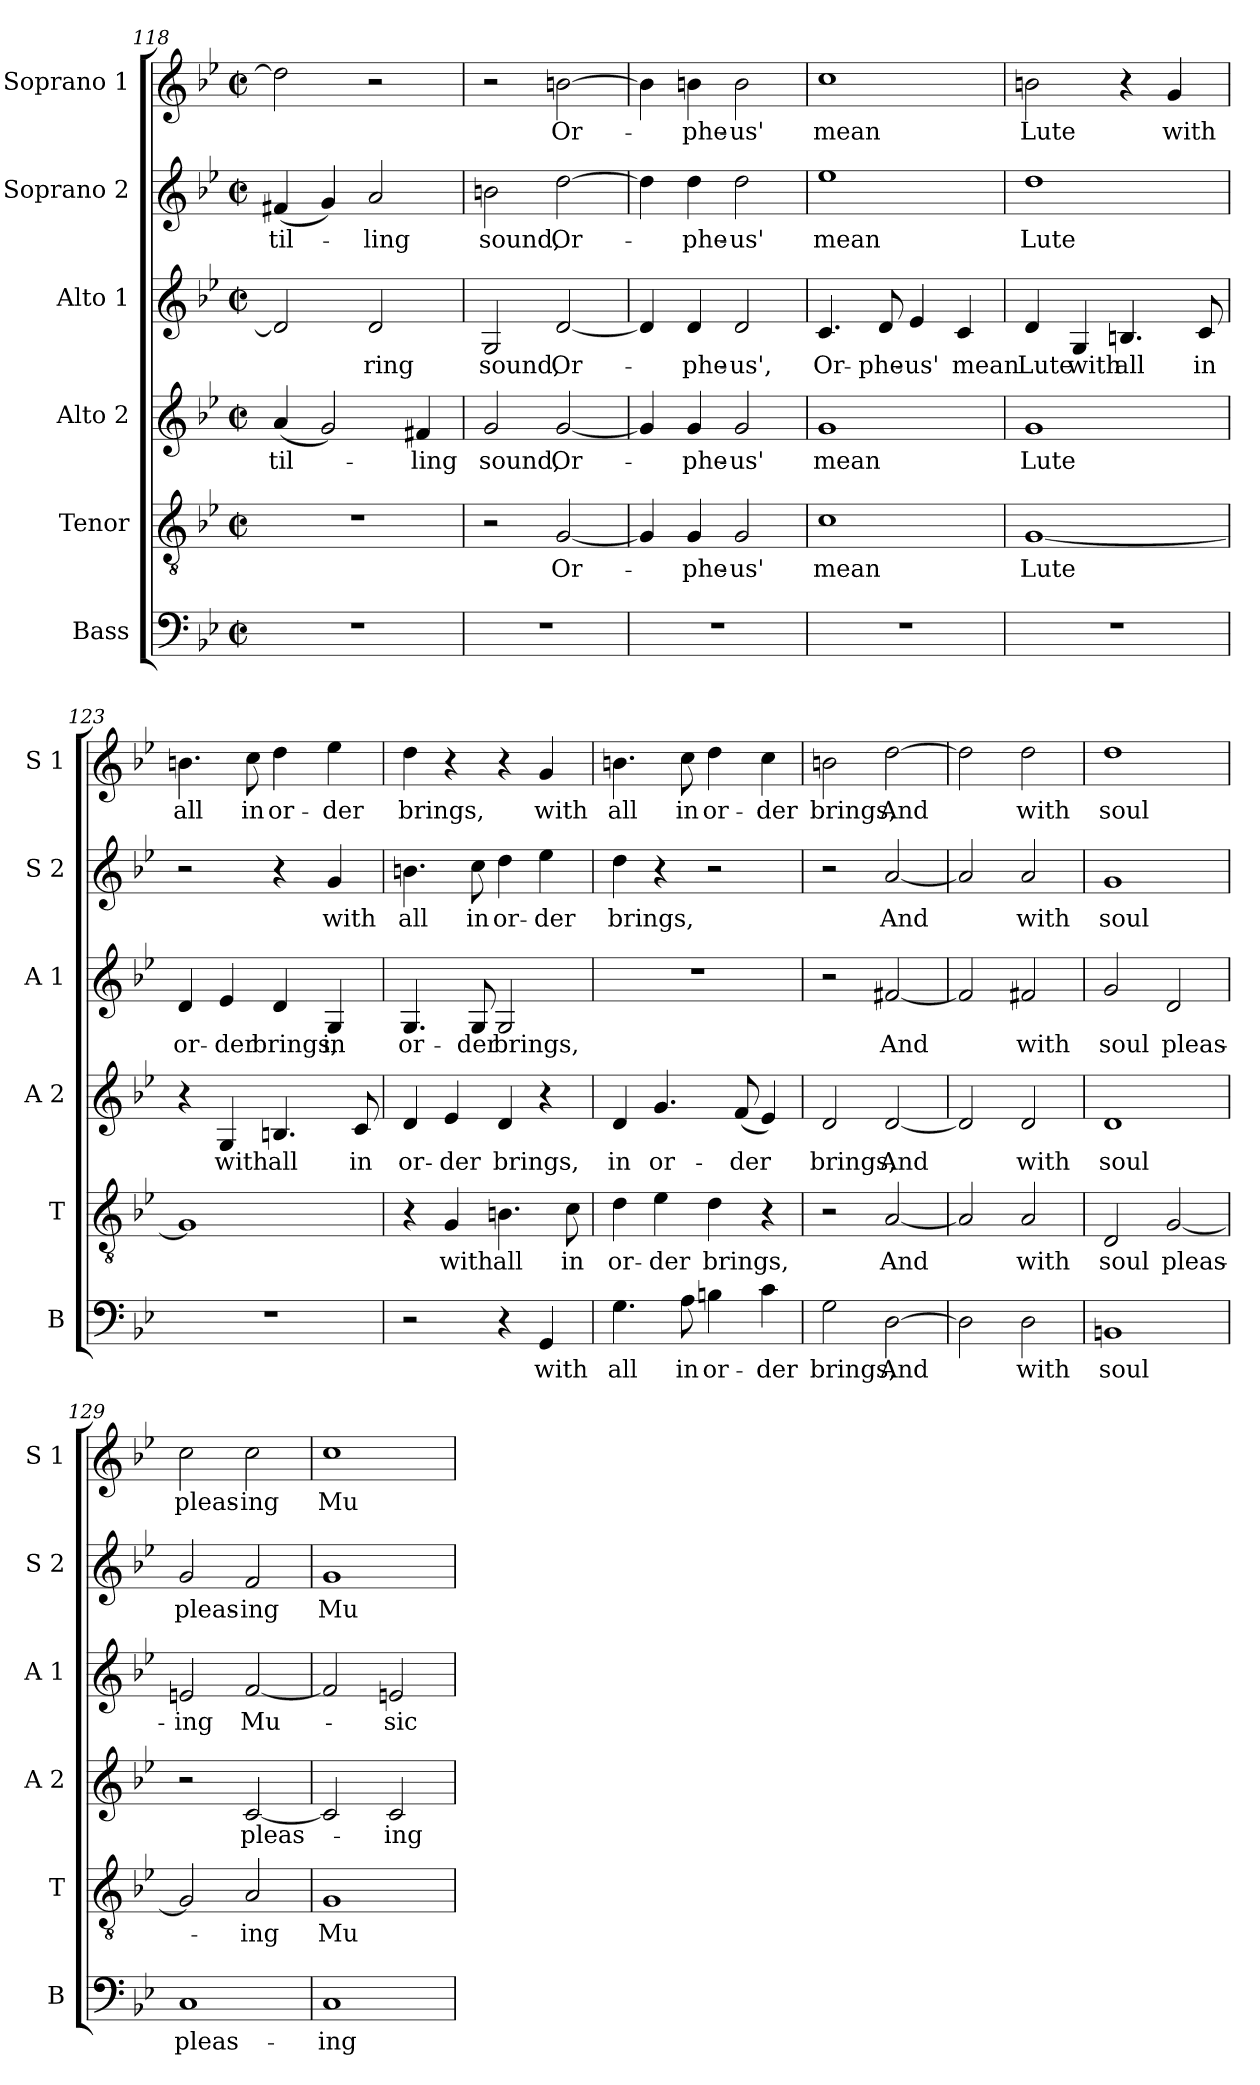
**kern	**text	**kern	**text	**kern	**text	**kern	**text	**kern	**text	**kern	**text
*part6	*part6	*part5	*part5	*part4	*part4	*part3	*part3	*part2	*part2	*part1	*part1
*staff6	*staff6	*staff5	*staff5	*staff4	*staff4	*staff3	*staff3	*staff2	*staff2	*staff1	*staff1
*I"Bass	*	*I"Tenor	*	*I"Alto 2	*	*I"Alto 1	*	*I"Soprano 2	*	*I"Soprano 1	*
*I'B	*	*I'T	*	*I'A 2	*	*I'A 1	*	*I'S 2	*	*I'S 1	*
*clefF4	*	*clefGv2	*	*clefG2	*	*clefG2	*	*clefG2	*	*clefG2	*
*k[b-e-]	*	*k[b-e-]	*	*k[b-e-]	*	*k[b-e-]	*	*k[b-e-]	*	*k[b-e-]	*
*B-:	*	*B-:	*	*B-:	*	*B-:	*	*B-:	*	*B-:	*
*M2/2	*	*M2/2	*	*M2/2	*	*M2/2	*	*M2/2	*	*M2/2	*
*met(c|)	*	*met(c|)	*	*met(c|)	*	*met(c|)	*	*met(c|)	*	*met(c|)	*
=118	=118	=118	=118	=118	=118	=118	=118	=118	=118	=118	=118
1r	.	1r	.	(4a/	-til-	2d/]	.	(4f#X/	-til-	2dd\]	.
.	.	.	.	2g/)	.	.	.	4g/)	.	.	.
.	.	.	.	.	.	2d/	-ring	2a/	-ling	2r	.
.	.	.	.	4f#X/	-ling	.	.	.	.	.	.
=119	=119	=119	=119	=119	=119	=119	=119	=119	=119	=119	=119
1r	.	2r	.	2g/	sound,	2G/	sound,	2bn\	sound,	2r	.
.	.	[2G/	Or-	[2g/	Or-	[2d/	Or-	[2dd\	Or-	[2bn\	Or-
=120	=120	=120	=120	=120	=120	=120	=120	=120	=120	=120	=120
1r	.	4G/]	.	4g/]	.	4d/]	.	4dd\]	.	4b\]	.
.	.	4G/	-phe-	4g/	-phe-	4d/	-phe-	4dd\	-phe-	4bn\	-phe-
.	.	2G/	-us'	2g/	-us'	2d/	-us',	2dd\	-us'	2b\	-us'
=121	=121	=121	=121	=121	=121	=121	=121	=121	=121	=121	=121
1r	.	1c	mean	1g	mean	4.c/	Or-	1ee-	mean	1cc	mean
.	.	.	.	.	.	8d/	-phe-	.	.	.	.
.	.	.	.	.	.	4e-/	-us'	.	.	.	.
.	.	.	.	.	.	4c/	mean	.	.	.	.
=122	=122	=122	=122	=122	=122	=122	=122	=122	=122	=122	=122
1r	.	[1G	Lute	1g	Lute	4d/	Lute	1dd	Lute	2bn\	Lute
.	.	.	.	.	.	4G/	with	.	.	.	.
.	.	.	.	.	.	4.Bn/	all	.	.	4r	.
.	.	.	.	.	.	.	.	.	.	4g/	with
.	.	.	.	.	.	8c/	in	.	.	.	.
=123	=123	=123	=123	=123	=123	=123	=123	=123	=123	=123	=123
1r	.	1G]	.	4r	.	4d/	or-	2r	.	4.bn\	all
.	.	.	.	4G/	with	4e-/	-der	.	.	.	.
.	.	.	.	.	.	.	.	.	.	8cc\	in
.	.	.	.	4.Bn/	all	4d/	brings,	4r	.	4dd\	or-
.	.	.	.	.	.	4G/	in	4g/	with	4ee-\	-der
.	.	.	.	8c/	in	.	.	.	.	.	.
!!LO:LB:g=z
=124	=124	=124	=124	=124	=124	=124	=124	=124	=124	=124	=124
2r	.	4r	.	4d/	or-	4.G/	or-	4.bn\	all	4dd\	brings,
.	.	4G/	with	4e-/	-der	.	.	.	.	4r	.
.	.	.	.	.	.	8G/	-der	8cc\	in	.	.
4r	.	4.Bn\	all	4d/	brings,	2G/	brings,	4dd\	or-	4r	.
4GG/	with	.	.	4r	.	.	.	4ee-\	-der	4g/	with
.	.	8c\	in	.	.	.	.	.	.	.	.
=125	=125	=125	=125	=125	=125	=125	=125	=125	=125	=125	=125
4.G\	all	4d\	or-	4d/	in	1r	.	4dd\	brings,	4.bn\	all
.	.	4e-\	-der	4.g/	or-	.	.	4r	.	.	.
8A\	in	.	.	.	.	.	.	.	.	8cc\	in
4Bn\	or-	4d\	brings,	.	.	.	.	2r	.	4dd\	or-
.	.	.	.	(8f/	-der	.	.	.	.	.	.
4c\	-der	4r	.	4e-/)	.	.	.	.	.	4cc\	-der
=126	=126	=126	=126	=126	=126	=126	=126	=126	=126	=126	=126
2G\	brings,	2r	.	2d/	brings,	2r	.	2r	.	2bn\	brings,
[2D\	And	[2A/	And	[2d/	And	[2f#X/	And	[2a/	And	[2dd\	And
=127	=127	=127	=127	=127	=127	=127	=127	=127	=127	=127	=127
2D\]	.	2A/]	.	2d/]	.	2f#/]	.	2a/]	.	2dd\]	.
2D\	with	2A/	with	2d/	with	2f#X/	with	2a/	with	2dd\	with
=128	=128	=128	=128	=128	=128	=128	=128	=128	=128	=128	=128
1BBn	soul	2D/	soul	1d	soul	2g/	soul	1g	soul	1dd	soul
.	.	[2G/	pleas-	.	.	2d/	pleas-	.	.	.	.
=129	=129	=129	=129	=129	=129	=129	=129	=129	=129	=129	=129
1C	pleas-	2G/]	.	2r	.	2en/	-ing	2g/	pleas-	2cc\	pleas-
.	.	2A/	-ing	[2c/	pleas-	[2f/	Mu-	2f/	-ing	2cc\	-ing
=130	=130	=130	=130	=130	=130	=130	=130	=130	=130	=130	=130
1C	-ing	1G	Mu-	2c/]	.	2f/]	.	1g	Mu-	1cc	Mu-
.	.	.	.	2c/	-ing	2en/	-sic	.	.	.	.
=	=	=	=	=	=	=	=	=	=	=	=
*-	*-	*-	*-	*-	*-	*-	*-	*-	*-	*-	*-
